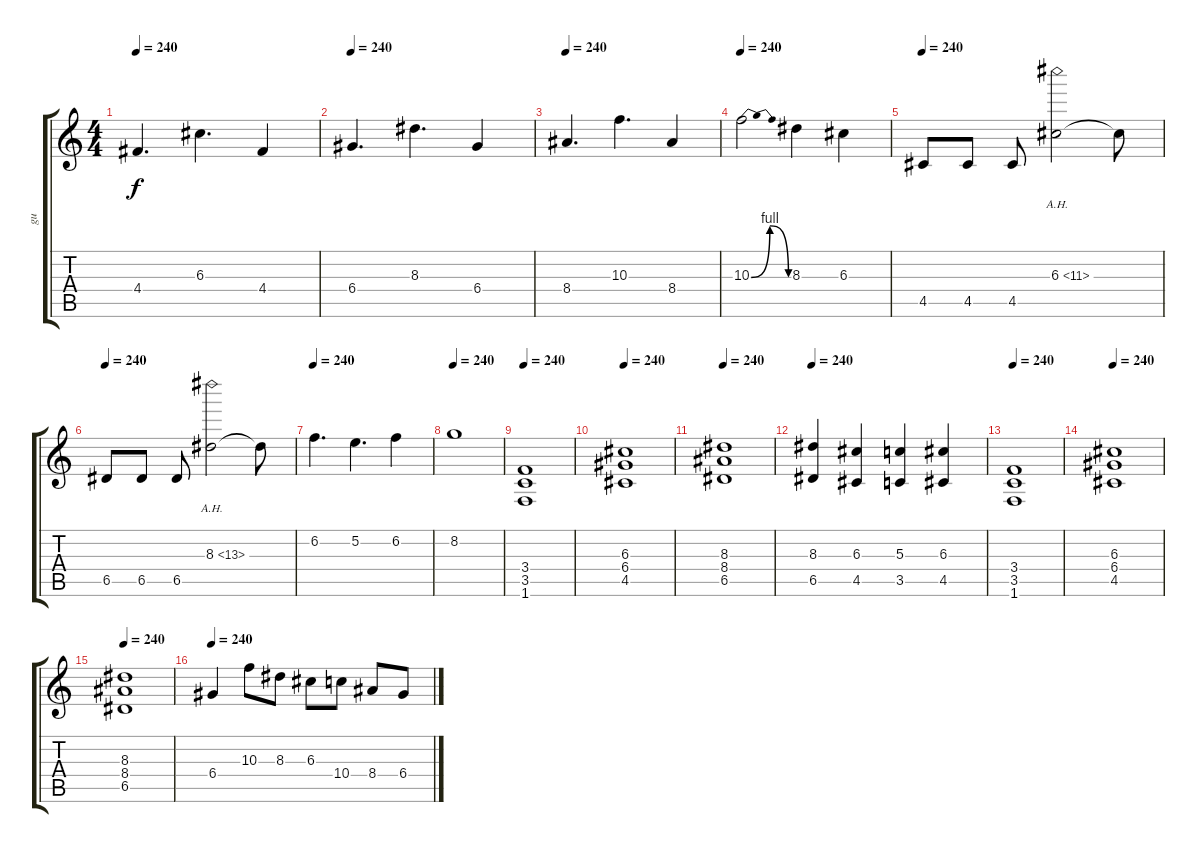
\track ("gu" "gu") {instrument distortionguitar}
\staff {score tabs}
\tuning (E4 B3 G3 D3 A2 E2) {hide}
\ts (4 4)
\tempo 240
\clef g2
\ks c
4.4.4{d dy f} 6.3.4{d} 4.4.4 |
\tempo 240
6.4.4{d} 8.3.4{d} 6.4.4 |
\tempo 240
8.4.4{d} 10.3.4{d} 8.4.4 |
\tempo 240
10.3{be (bendrelease 0 0 15 4 15 4 60 0)}.2 8.3.4 6.3.4 |
\tempo 240
4.5.8 4.5.8 4.5.8 6.3{ah 5}.2 6.3{t}.8 |
\tempo 240
6.5.8 6.5.8 6.5.8 8.3{ah 5}.2 8.3{t}.8 |
\tempo 240
6.2.4{d} 5.2.4{d} 6.2.4 |
\tempo 240
8.2.1 |
\tempo 240
(3.4 3.5 1.6).1 |
\tempo 240
(6.3 6.4 4.5).1 |
\tempo 240
(8.3 8.4 6.5).1 |
\tempo 240
(8.3 6.5).4 (6.3 4.5).4 (5.3 3.5).4 (6.3 4.5).4 |
\tempo 240
(3.4 3.5 1.6).1 |
\tempo 240
(6.3 6.4 4.5).1 |
\tempo 240
(8.3 8.4 6.5).1 |
\tempo 240
6.4.4 10.3.8 8.3.8 6.3.8 10.4.8 8.4.8 6.4.8
